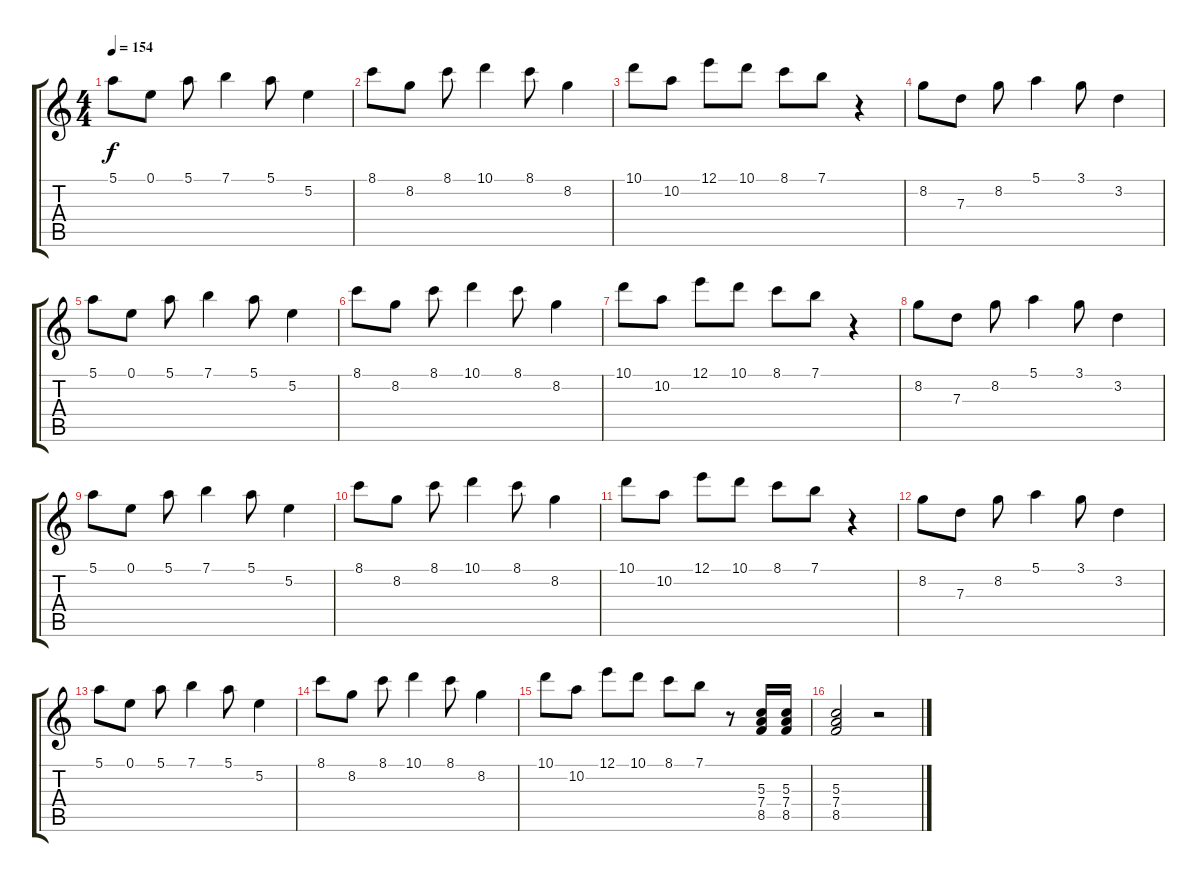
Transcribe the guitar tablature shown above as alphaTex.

\track "" {instrument electricguitarclean}
\staff {score tabs}
\tuning (E4 B3 G3 D3 A2 E2) {hide}
\ts (4 4)
\tempo 154
\clef g2
\ks c
5.1.8{dy f} 0.1.8 5.1.8 7.1.4 5.1.8 5.2.4 |
8.1.8 8.2.8 8.1.8 10.1.4 8.1.8 8.2.4 |
10.1.8 10.2.8 12.1.8 10.1.8 8.1.8 7.1.8 r.4 |
8.2.8 7.3.8 8.2.8 5.1.4 3.1.8 3.2.4 |
5.1.8 0.1.8 5.1.8 7.1.4 5.1.8 5.2.4 |
8.1.8 8.2.8 8.1.8 10.1.4 8.1.8 8.2.4 |
10.1.8 10.2.8 12.1.8 10.1.8 8.1.8 7.1.8 r.4 |
8.2.8 7.3.8 8.2.8 5.1.4 3.1.8 3.2.4 |
5.1.8 0.1.8 5.1.8 7.1.4 5.1.8 5.2.4 |
8.1.8 8.2.8 8.1.8 10.1.4 8.1.8 8.2.4 |
10.1.8 10.2.8 12.1.8 10.1.8 8.1.8 7.1.8 r.4 |
8.2.8 7.3.8 8.2.8 5.1.4 3.1.8 3.2.4 |
5.1.8 0.1.8 5.1.8 7.1.4 5.1.8 5.2.4 |
8.1.8 8.2.8 8.1.8 10.1.4 8.1.8 8.2.4 |
10.1.8 10.2.8 12.1.8 10.1.8 8.1.8 7.1.8 r.8 (5.3 7.4 8.5).16 (5.3 7.4 8.5).16 |
(5.3 7.4 8.5).2 r.2
